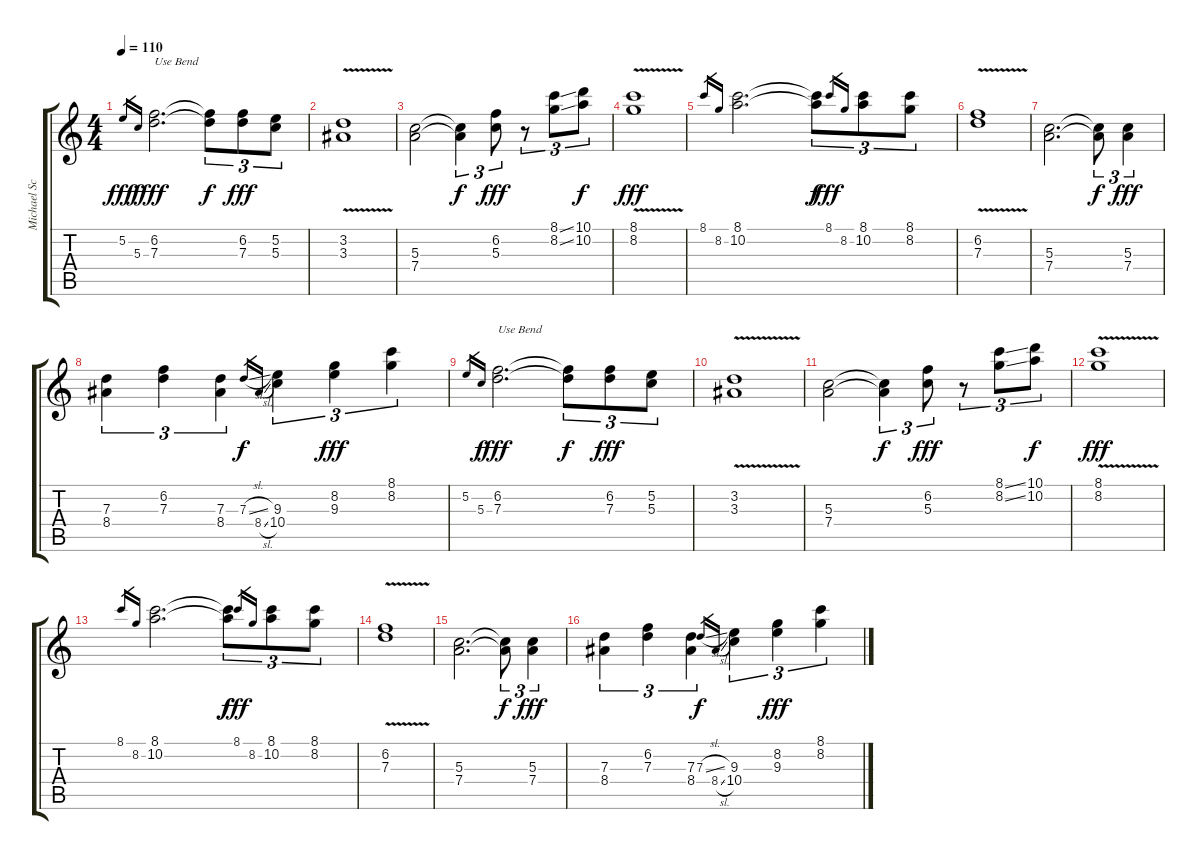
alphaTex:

\track ("Michael Schenker" "Michael Sc") {instrument distortionguitar}
\staff {score tabs}
\tuning (E4 B3 G3 D3 A2 E2) {hide}
\ts (4 4)
\tempo 110
\clef g2
\ks c
5.2.16{gr dy fff} 5.3.16{gr dy f} (6.2 7.3).2{d txt "Use Bend " dy fff} (6.2{t} 7.3{t}).8{tu (3 2) dy f} (6.2 7.3).8{tu (3 2) dy fff} (5.2 5.3).8{tu (3 2)} |
(3.2{v} 3.3{v}).1 |
(5.3 7.4).2 (5.3{t} 7.4{t}).4{tu (3 2) dy f} (6.2 5.3).8{tu (3 2) dy fff} r.8{tu (3 2)} (8.1{ss} 8.2{ss}).8{tu (3 2)} (10.1 10.2).8{tu (3 2) dy f} |
(8.1{v} 8.2{v}).1{dy fff} |
8.1.16{gr} 8.2.16{gr} (8.1 10.2).2{d} (8.1{t} 10.2{t}).8{tu (3 2) dy f} 8.1.16{gr dy fff} 8.2.16{gr} (8.1 10.2).8{tu (3 2)} (8.1 8.2).8{tu (3 2)} |
(6.2{v} 7.3{v}).1 |
(5.3 7.4).2{d} (5.3{t} 7.4{t}).8{tu (3 2) dy f} (5.3 7.4).4{tu (3 2) dy fff} |
(7.3 8.4).4{tu (3 2)} (6.2 7.3).4{tu (3 2)} (7.3 8.4).4{tu (3 2)} 7.3{sl}.16{gr dy f} 8.4{sl}.16{gr} (9.3 10.4).4{tu (3 2)} (8.2 9.3).4{tu (3 2) dy fff} (8.1 8.2).4{tu (3 2)} |
5.2.16{gr} 5.3.16{gr dy f} (6.2 7.3).2{d txt "Use Bend " dy fff} (6.2{t} 7.3{t}).8{tu (3 2) dy f} (6.2 7.3).8{tu (3 2) dy fff} (5.2 5.3).8{tu (3 2)} |
(3.2{v} 3.3{v}).1 |
(5.3 7.4).2 (5.3{t} 7.4{t}).4{tu (3 2) dy f} (6.2 5.3).8{tu (3 2) dy fff} r.8{tu (3 2)} (8.1{ss} 8.2{ss}).8{tu (3 2)} (10.1 10.2).8{tu (3 2) dy f} |
(8.1{v} 8.2{v}).1{dy fff} |
8.1.16{gr} 8.2.16{gr} (8.1 10.2).2{d} (8.1{t} 10.2{t}).8{tu (3 2) dy f} 8.1.16{gr dy fff} 8.2.16{gr} (8.1 10.2).8{tu (3 2)} (8.1 8.2).8{tu (3 2)} |
(6.2{v} 7.3{v}).1 |
(5.3 7.4).2{d} (5.3{t} 7.4{t}).8{tu (3 2) dy f} (5.3 7.4).4{tu (3 2) dy fff} |
(7.3 8.4).4{tu (3 2)} (6.2 7.3).4{tu (3 2)} (7.3 8.4).4{tu (3 2)} 7.3{sl}.16{gr dy f} 8.4{sl}.16{gr} (9.3 10.4).4{tu (3 2)} (8.2 9.3).4{tu (3 2) dy fff} (8.1 8.2).4{tu (3 2)}
